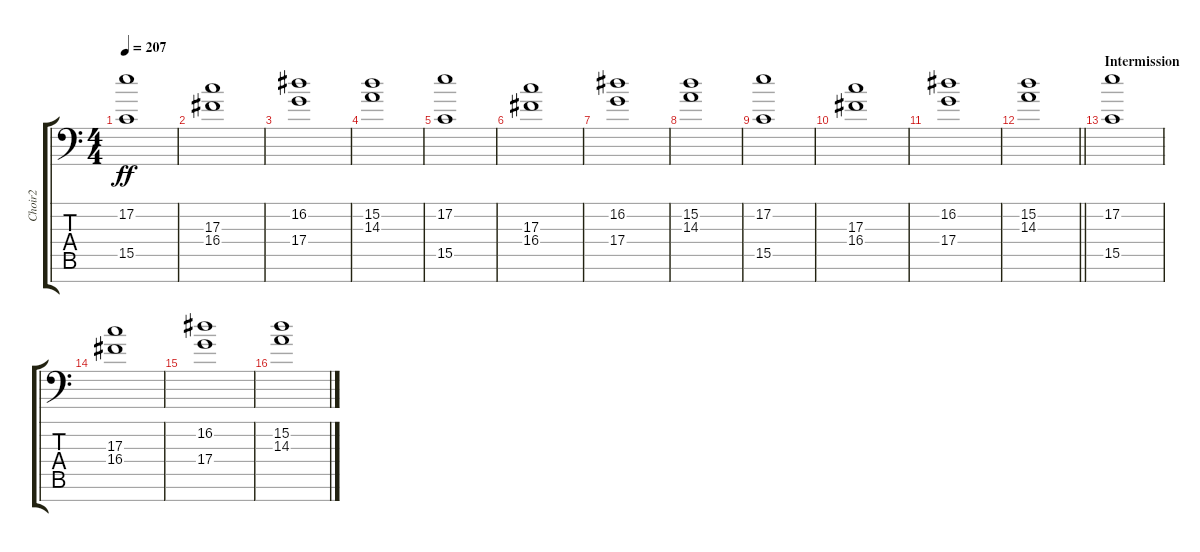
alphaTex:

\track ("Choir2 " "Choir2 ") {instrument voiceoohs}
\staff {score tabs}
\tuning (C8 B3 G3 D3 A2 E2 C-1) {hide}
\ts (4 4)
\tempo 207
\clef f4
\ks c
(17.2 15.5).1{dy ff} |
(17.3 16.4).1 |
(16.2 17.4).1 |
(15.2 14.3).1 |
(17.2 15.5).1 |
(17.3 16.4).1 |
(16.2 17.4).1 |
(15.2 14.3).1 |
(17.2 15.5).1 |
(17.3 16.4).1 |
(16.2 17.4).1 |
\barLineRight lightlight
(15.2 14.3).1 |
\section ("" "Intermission")
(17.2 15.5).1 |
(17.3 16.4).1 |
(16.2 17.4).1 |
(15.2 14.3).1
